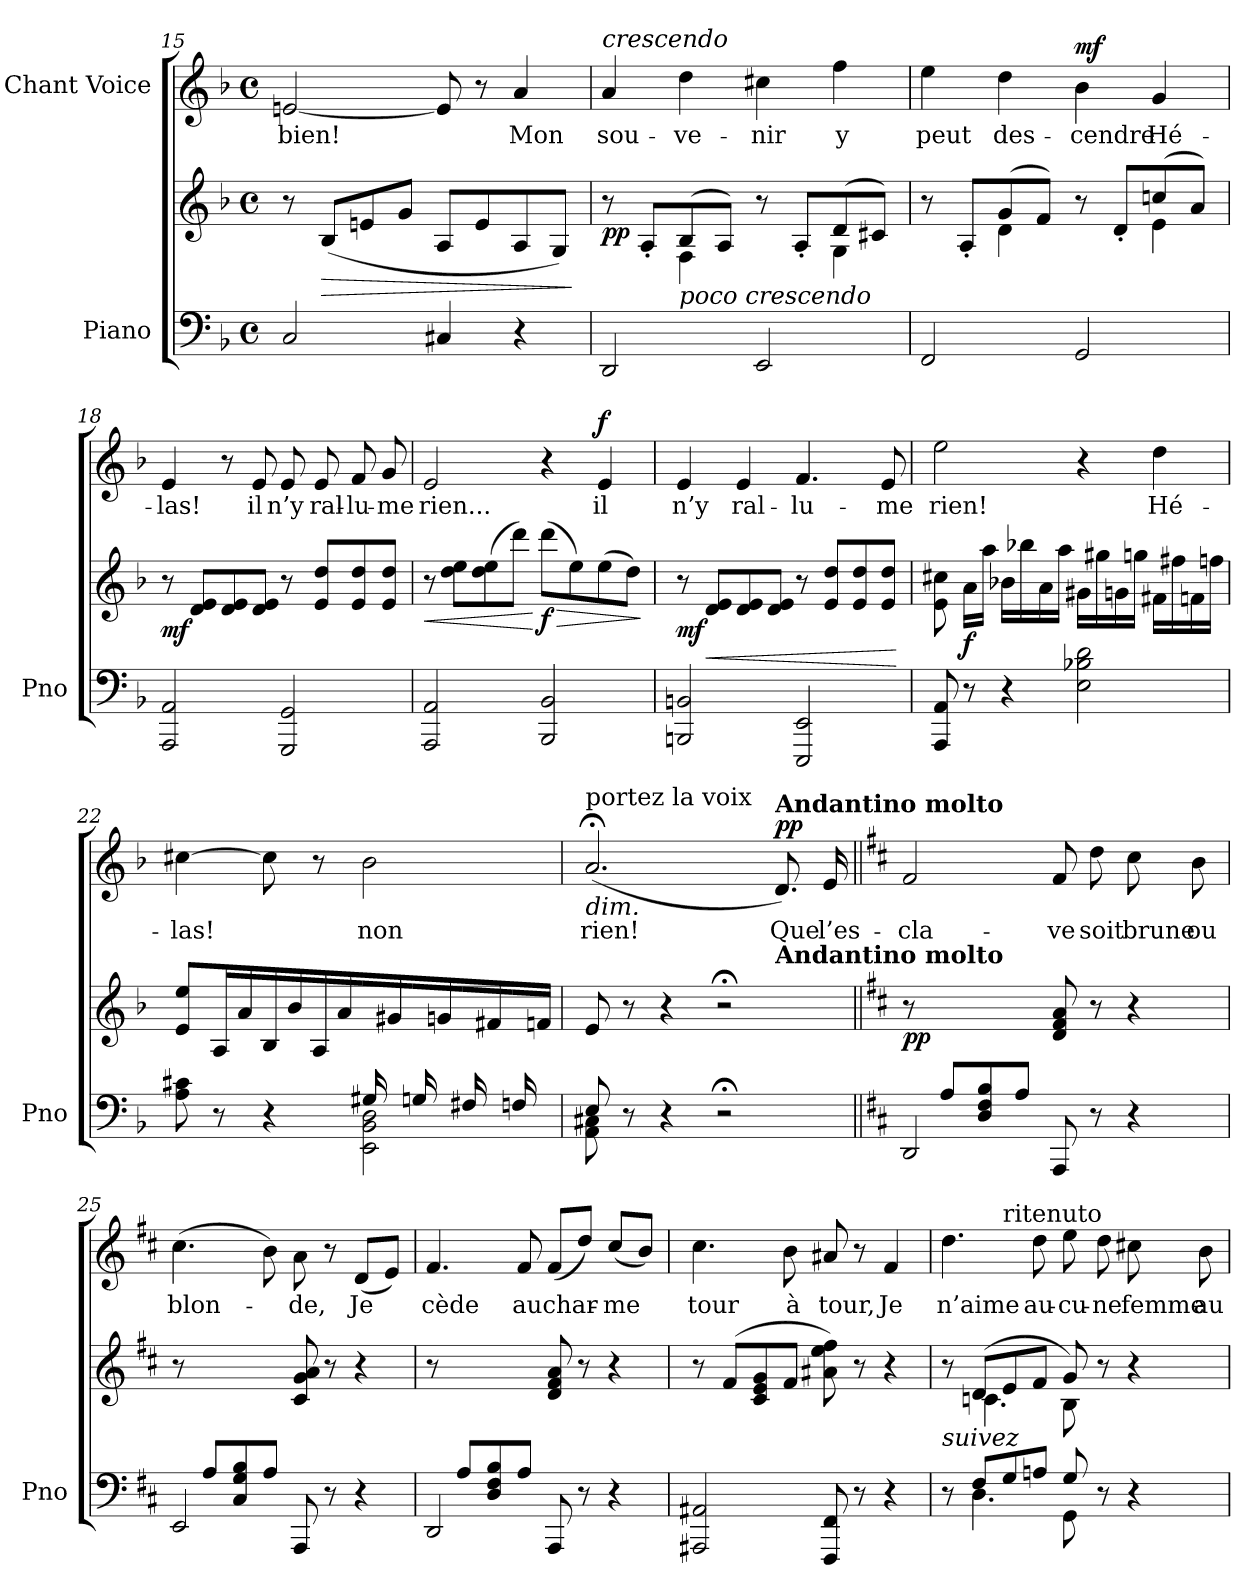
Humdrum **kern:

**kern	**kern	**dynam	**kern	**text	**dynam
*part2	*part2	*part2	*part1	*part1	*part1
*staff3	*staff2	*staff2/3	*staff1	*staff1	*staff1
*I"Piano	*	*	*I"Chant Voice	*	*
*I'Pno	*	*	*	*	*
*clefF4	*clefG2	*	*clefG2	*	*
*k[b-]	*k[b-]	*	*k[b-]	*	*
*M4/4	*M4/4	*	*M4/4	*	*
*met(c)	*met(c)	*	*met(c)	*	*
=15	=15	=15	=15	=15	=15
!	!	!	!	!LO:LY:b	!
2C/	8r	.	[2en/	bien!	.
!	!	!LO:HP:b	!	!	!
.	(<8B-/L	>	.	.	.
.	8en/	.	.	.	.
.	8g/J	.	.	.	.
4C#X/	8A/L	.	8e/]	.	.
.	8e/	.	8r	.	.
!	!	!	!	!LO:LY:b	!LO:DY:a
!	!	!	!	!	!LO:DY:n=1:a
4r	8A/	.	4a/	Mon	p other-dynamics
.	8G/J)	.	.	.	.
.	.	]	.	.	.
=16	=16	=16	=16	=16	=16
*	*^	*	*	*	*
!	!	!	!	!LO:TX:a:i:t=crescendo	!	!
!	!	!	!LO:DY:b	!	!LO:LY:b	!
2DD/	8r	4rcyy	pp	4a/	sou-	.
.	8A'/L	.	.	.	.	.
!	!LO:TX:b:i:t=poco crescendo	!	!	!	!	!
!	!	!	!	!	!LO:LY:b	!
.	(>8B-/	4F\	.	4dd\	-ve-	.
.	8A/J)	.	.	.	.	.
!	!	!	!	!	!LO:LY:b	!
2EE/	8r	4rcyy	.	4cc#X\	-nir	.
.	8A'/L	.	.	.	.	.
!	!	!	!	!	!LO:LY:b	!
.	(>8d/	4G\	.	4ff\	y	.
.	8c#X/J)	.	.	.	.	.
!!LO:LB:g=z
=17	=17	=17	=17	=17	=17	=17
!	!	!	!	!	!LO:LY:b	!
2FF/	8r	4ryy	.	4ee\	peut	.
.	8A'/L	.	.	.	.	.
!	!	!	!	!	!LO:LY:b	!
.	(>8g/	4d\	.	4dd\	des-	.
.	8f/J)	.	.	.	.	.
!	!	!	!	!	!LO:LY:b	!LO:DY:a
2GG/	8r	4ryy	.	4b-\	-cendre	mf
.	8d'/L	.	.	.	.	.
!	!	!	!	!	!LO:LY:b	!
.	(>8ccn/	4e\	.	4g/	Hé-	.
.	8a/J)	.	.	.	.	.
*	*v	*v	*	*	*	*
=18	=18	=18	=18	=18	=18
!	!	!LO:DY:b	!	!LO:LY:b	!
2AAA/ 2AA/	8r	mf	4e/	-las!	.
.	8d/ 8e/L	.	.	.	.
.	8d/ 8e/	.	8r	.	.
!	!	!	!	!LO:LY:b	!
.	8d/ 8e/J	.	8e/	il	.
!	!	!	!	!LO:LY:b	!
2GGG/ 2GG/	8r	.	8e/	n’y	.
!	!	!	!	!LO:LY:b	!
.	8e/ 8dd/L	.	8e/	ral-	.
!	!	!	!	!LO:LY:b	!
.	8e/ 8dd/	.	8f/	-lu-	.
!	!	!	!	!LO:LY:b	!
.	8e/ 8dd/J	.	8g/	-me	.
=19	=19	=19	=19	=19	=19
!	!	!LO:HP:b	!	!LO:LY:b	!
2AAA/ 2AA/	8r	<	2e/	rien...	.
.	8dd\ 8ee\L	.	.	.	.
.	(>8dd\ 8ee\	.	.	.	.
.	8ddd\J)	.	.	.	.
!	!	!LO:HP:n=1:b	!	!	!
!	!	!LO:DY:n=1:b	!	!	!
2BBB-/ 2BB-/	(>8ddd\L	[ > f	4r	.	.
.	8ee\)	.	.	.	.
!	!	!	!	!LO:LY:b	!LO:DY:a
.	(>8ee\	.	4e/	il	f
.	8dd\J)	.	.	.	.
.	.	]	.	.	.
=20	=20	=20	=20	=20	=20
!	!	!LO:DY:b	!	!LO:LY:b	!
2BBBn/ 2BBn/	8r	mf	4e/	n’y	.
!	!	!LO:HP:b	!	!	!
.	8d/ 8e/L	<	.	.	.
!	!	!	!	!LO:LY:b	!
.	8d/ 8e/	.	4e/	ral-	.
.	8d/ 8e/J	.	.	.	.
!	!	!	!	!LO:LY:b	!
2EEE/ 2EE/	8r	.	4.f/	-lu-	.
.	8e/ 8dd/L	.	.	.	.
.	8e/ 8dd/	.	.	.	.
!	!	!	!	!LO:LY:b	!
.	8e/ 8dd/J	.	8e/	-me	.
.	.	[	.	.	.
!!LO:LB:g=z
=21	=21	=21	=21	=21	=21
!	!	!	!	!LO:LY:b	!
8AAA/ 8AA/	8e\ 8cc#X\	.	2ee\	rien!	.
!	!	!LO:DY:b	!	!	!
8r	16a\LL	f	.	.	.
.	16aa\JJ	.	.	.	.
4r	16b-X\LL	.	.	.	.
.	16bb-X\	.	.	.	.
.	16a\	.	.	.	.
.	16aa\JJ	.	.	.	.
2E\ 2B-X\ 2d\	16g#X\LL	.	4r	.	.
.	16gg#X\	.	.	.	.
.	16gn\	.	.	.	.
.	16ggn\JJ	.	.	.	.
!	!	!	!	!LO:LY:b	!
.	16f#X\LL	.	4dd\	Hé-	.
.	16ff#X\	.	.	.	.
.	16fn\	.	.	.	.
.	16ffn\JJ	.	.	.	.
=22	=22	=22	=22	=22	=22
*^	*	*	*	*	*
!	!	!	!	!	!LO:LY:b	!
2ryy	8A\ 8c#X\	8e\ 8ee\	.	[4cc#X\	-las!	.
.	8r	16A/LL	.	.	.	.
.	.	16a/JJ	.	.	.	.
.	4r	16B-/LL	.	8cc#\]	.	.
.	.	16b-/	.	.	.	.
.	.	16A/	.	8r	.	.
.	.	16a/JJ	.	.	.	.
!	!	!	!	!	!LO:LY:b	!
16G#X/LL	2EE\ 2BB-\ 2D\	16ryy	.	2b-\	non	.
16ryy	.	16g#X/	.	.	.	.
16Gn/	.	16ryy	.	.	.	.
16ryy	.	16gn/JJ	.	.	.	.
16F#X/LL	.	16ryy	.	.	.	.
16ryy	.	16f#X/	.	.	.	.
16Fn/	.	16ryy	.	.	.	.
16ryy	.	16fn/JJ	.	.	.	.
!!LO:LB:g=z
=23	=23	=23	=23	=23	=23	=23
*	*	*^	*	*	*	*
!	!	!	!	!	!LO:TX:a:t=portez la voix	!	!
!	!	!	!	!	!LO:TX:b:i:t=dim.	!	!
!	!	!	!	!	!	!LO:LY:b	!
8E/	8AA\ 8C#X\	8e/	4reyy	.	(>2.a;</	rien!	.
8r	8ryy	8r	.	.	.	.	.
4r	4ryy	4r	4reyy	.	.	.	.
2r;<	2ryy	2r;<	4reyy	.	.	.	.
*	*	*	*	*	*MM69	*	*
!	!	!	!	!	!LO:TX:a:B:t=Andantino molto	!	!
!	!	!	!LO:TX:a:B:t=Andantino molto	!	!	!	!
!	!	!	!	!	!	!LO:LY:b	!LO:DY:b
.	.	.	4reyy	.	8.d/)	Que	pp
!	!	!	!	!	!	!LO:LY:b	!
.	.	.	.	.	16e/	l’es-	.
*	*	*v	*v	*	*	*	*
=24||	=24||	=24||	=24||	=24||	=24||	=24||
*k[f#c#]	*	*k[f#c#]	*	*k[f#c#]	*	*
!	!	!	!LO:DY:b	!	!LO:LY:b	!
8ryy	2DD/	8r	pp	2f#/	-cla-	.
(>8A/L	.	4.ryy	.	.	.	.
8D/ 8F#/ 8B/	.	.	.	.	.	.
8A/J	.	.	.	.	.	.
!	!	!	!	!	!LO:LY:b	!
2ryy	8AAA/	8d/ 8f#/ 8a/)	.	8f#/	-ve	.
!	!	!	!	!	!LO:LY:b	!
.	8r	8r	.	8dd\	soit	.
!	!	!	!	!	!LO:LY:b	!
.	4r	4r	.	8cc#\	brune	.
!	!	!	!	!	!LO:LY:b	!
.	.	.	.	8b\	ou	.
=25	=25	=25	=25	=25	=25	=25
!	!	!	!	!	!LO:LY:b	!
8ryy	2EE/	8r	.	(>4.cc#\	blon-	.
(>8A/L	.	4.ryy	.	.	.	.
8C#/ 8G/ 8B/	.	.	.	.	.	.
8A/J	.	.	.	8b\)	.	.
!	!	!	!	!	!LO:LY:b	!
2ryy	8AAA/	8c#/ 8g/ 8a/)	.	8a\	-de,	.
.	8r	8r	.	8r	.	.
!	!	!	!	!	!LO:LY:b	!
.	4r	4r	.	(<8d/L	Je	.
.	.	.	.	8e/J)	.	.
=26	=26	=26	=26	=26	=26	=26
!	!	!	!	!	!LO:LY:b	!
8ryy	2DD/	8r	.	4.f#/	cède	.
(>8A/L	.	4.ryy	.	.	.	.
8D/ 8F#/ 8B/	.	.	.	.	.	.
!	!	!	!	!	!LO:LY:b	!
8A/J	.	.	.	8f#/	au	.
!	!	!	!	!	!LO:LY:b	!
2ryy	8AAA/	8d/ 8f#/ 8a/)	.	(<8f#/L	char-	.
.	8r	8r	.	8dd/J)	.	.
!	!	!	!	!	!LO:LY:b	!
.	4r	4r	.	(<8cc#/L	-me	.
.	.	.	.	8b/J)	.	.
*v	*v	*	*	*	*	*
!!LO:LB:g=z
=27	=27	=27	=27	=27	=27
!	!	!	!	!LO:LY:b	!
2AAA#X/ 2AA#X/	8r	.	4.cc#\	tour	.
.	(>8f#/L	.	.	.	.
.	8c#/ 8e/ 8g/	.	.	.	.
!	!	!	!	!LO:LY:b	!
.	8f#/J	.	8b\	à	.
!	!	!	!	!LO:LY:b	!
8FFF#/ 8FF#/	8a#X\ 8ee\ 8ff#\)	.	8a#X/	tour,	.
8r	8r	.	8r	.	.
!	!	!	!	!LO:LY:b	!
4r	4r	.	4f#/	Je	.
=28	=28	=28	=28	=28	=28
*^	*^	*	*	*	*
!LO:TX:a:i:t=suivez	!	!	!	!	!	!	!
!	!	!	!	!	!	!LO:LY:b	!
*	*	*	*	*	*^	*	*
8r	8ryy	8r	8ryy	.	4.dd\	4rcyy	n’aime	.
8F#/L	4.D\	(>8d/L	4.cn\	.	.	.	.	.
!	!	!	!	!	!	!LO:TX:a:t=ritenuto	!	!
8G/	.	8e/	.	.	.	4rcyy	.	.
!	!	!	!	!	!	!	!LO:LY:b	!
8An/J	.	8f#/J	.	.	8dd\	.	au-	.
!	!	!	!	!	!	!	!LO:LY:b	!
8G/	8GG\	8g/)	8B\	.	8ee\	4rcyy	-cu-	.
!	!	!	!	!	!	!	!LO:LY:b	!
8r	8ryy	8r	8ryy	.	8dd\	.	-ne	.
!	!	!	!	!	!	!	!LO:LY:b	!
4r	4ryy	4r	4ryy	.	8cc#X\	4rcyy	femme	.
!	!	!	!	!	!	!	!LO:LY:b	!
.	.	.	.	.	8b\	.	au	.
*v	*v	*	*	*	*v	*v	*	*
*	*v	*v	*	*	*	*
=	=	=	=	=	=
*-	*-	*-	*-	*-	*-
